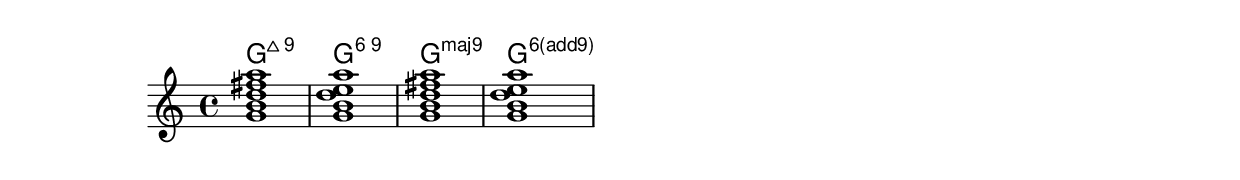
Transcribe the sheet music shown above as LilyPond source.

%% Do not edit this file; it is automatically
%% generated from LSR http://lsr.dsi.unimi.it
%% This file is in the public domain.
\version "2.13.10"

\header {
  lsrtags = "chords"

%% Translation of GIT committish: 341940d3830b59f93a80131471d622c2818afddb
  texidoces = "
Se puede usar la propiedad @code{chordNameExceptions} para
almacenar una lista de notaciones espaciales para acordes
específicos.

"
  doctitlees = "Excepciones para los nombres de acorde"

%% Translation of GIT committish: d96023d8792c8af202c7cb8508010c0d3648899d
  texidocde = "
Die Eigenschaft @code{chordNameExceptions} kann benutzt werden, um eine
Liste an besonderen Notationen für bestimmte Akkorde zu speichern.

"
  doctitlede = "Akkordsymbolausnahmen"

  texidoc = "
The property @code{chordNameExceptions} can be used to store a list of
special notations for specific chords.

"
  doctitle = "Chord name exceptions"
} % begin verbatim

% modify maj9 and 6(add9)
% Exception music is chords with markups
chExceptionMusic = {
  <c e g b d'>1-\markup { \super "maj9" }
  <c e g a d'>1-\markup { \super "6(add9)" }
}

% Convert music to list and prepend to existing exceptions.
chExceptions = #( append
  ( sequential-music-to-chord-exceptions chExceptionMusic #t)
  ignatzekExceptions)

theMusic = \chordmode {
  g1:maj9 g1:6.9
  \set chordNameExceptions = #chExceptions
  g1:maj9 g1:6.9
}

\layout {
  ragged-right = ##t
}

<< \context ChordNames \theMusic
   \context Voice \theMusic
>>

